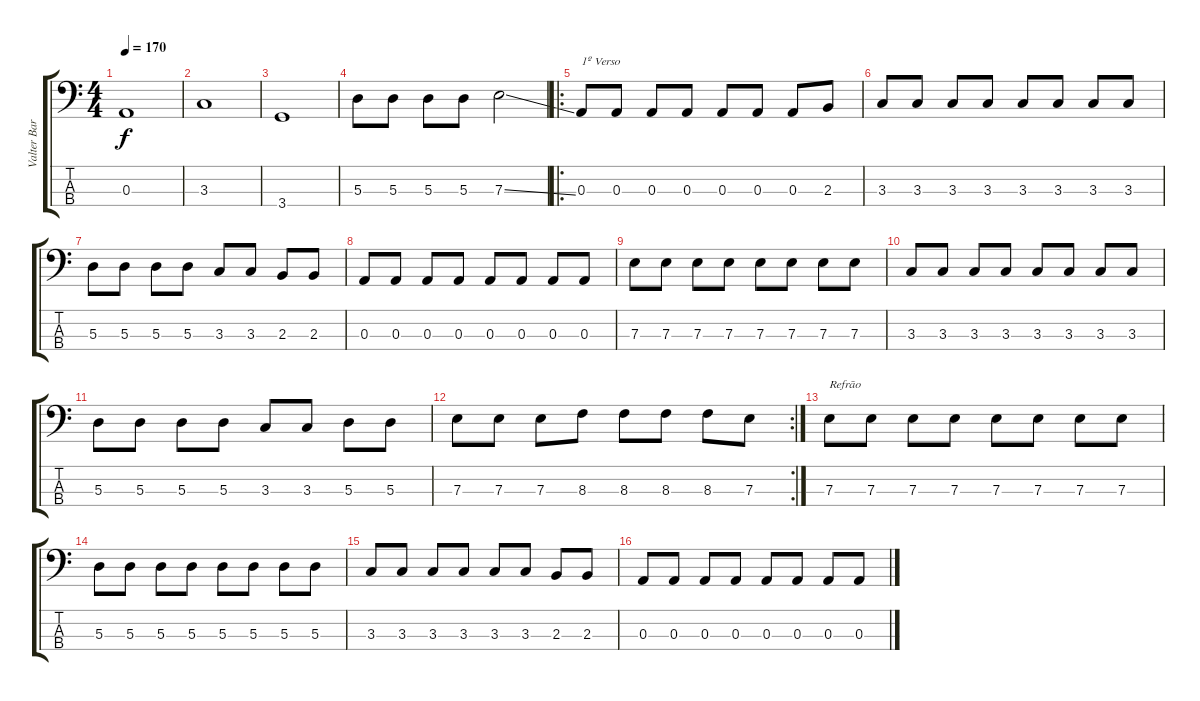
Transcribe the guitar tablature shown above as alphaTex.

\track ("Valter Barros" "Valter Bar") {instrument electricbasspick}
\staff {score tabs}
\tuning (G2 D2 A1 E1) {hide}
\ts (4 4)
\tempo 170
\clef f4
\ks c
0.3.1{dy f} |
3.3.1 |
3.4.1 |
5.3.8 5.3.8 5.3.8 5.3.8 7.3{ss}.2 |
\ro
0.3.8{txt "1º Verso"} 0.3.8 0.3.8 0.3.8 0.3.8 0.3.8 0.3.8 2.3.8 |
3.3.8 3.3.8 3.3.8 3.3.8 3.3.8 3.3.8 3.3.8 3.3.8 |
5.3.8 5.3.8 5.3.8 5.3.8 3.3.8 3.3.8 2.3.8 2.3.8 |
0.3.8 0.3.8 0.3.8 0.3.8 0.3.8 0.3.8 0.3.8 0.3.8 |
7.3.8 7.3.8 7.3.8 7.3.8 7.3.8 7.3.8 7.3.8 7.3.8 |
3.3.8 3.3.8 3.3.8 3.3.8 3.3.8 3.3.8 3.3.8 3.3.8 |
5.3.8 5.3.8 5.3.8 5.3.8 3.3.8 3.3.8 5.3.8 5.3.8 |
\rc 2
7.3.8 7.3.8 7.3.8 8.3.8 8.3.8 8.3.8 8.3.8 7.3.8 |
7.3.8{txt "Refrão"} 7.3.8 7.3.8 7.3.8 7.3.8 7.3.8 7.3.8 7.3.8 |
5.3.8 5.3.8 5.3.8 5.3.8 5.3.8 5.3.8 5.3.8 5.3.8 |
3.3.8 3.3.8 3.3.8 3.3.8 3.3.8 3.3.8 2.3.8 2.3.8 |
0.3.8 0.3.8 0.3.8 0.3.8 0.3.8 0.3.8 0.3.8 0.3.8
